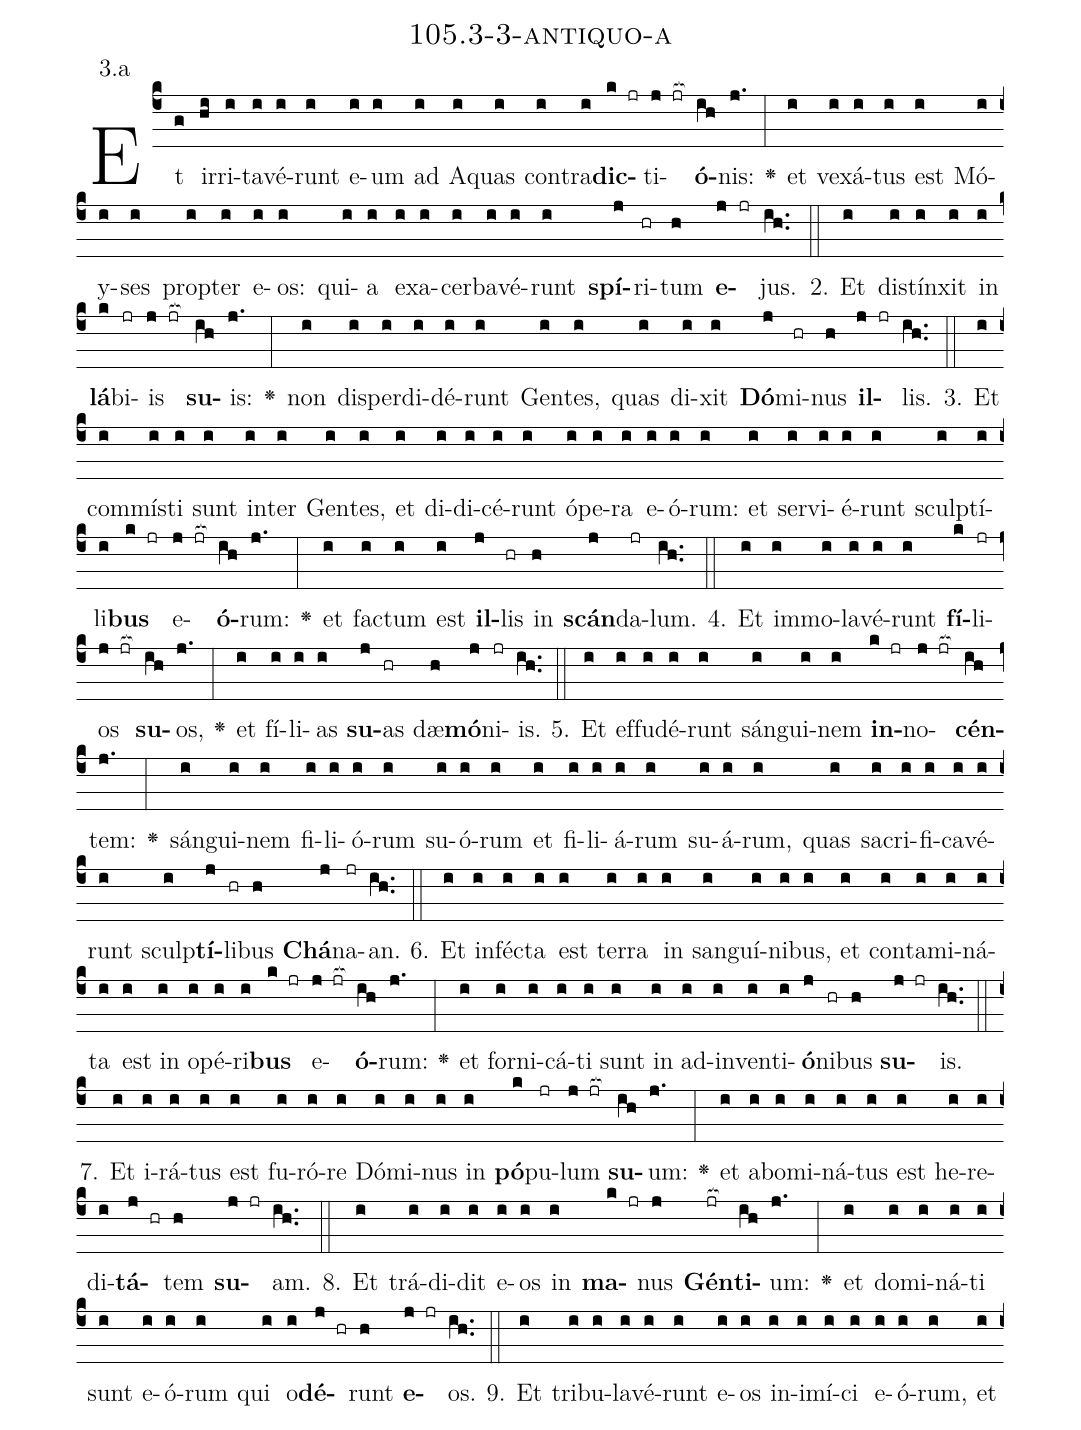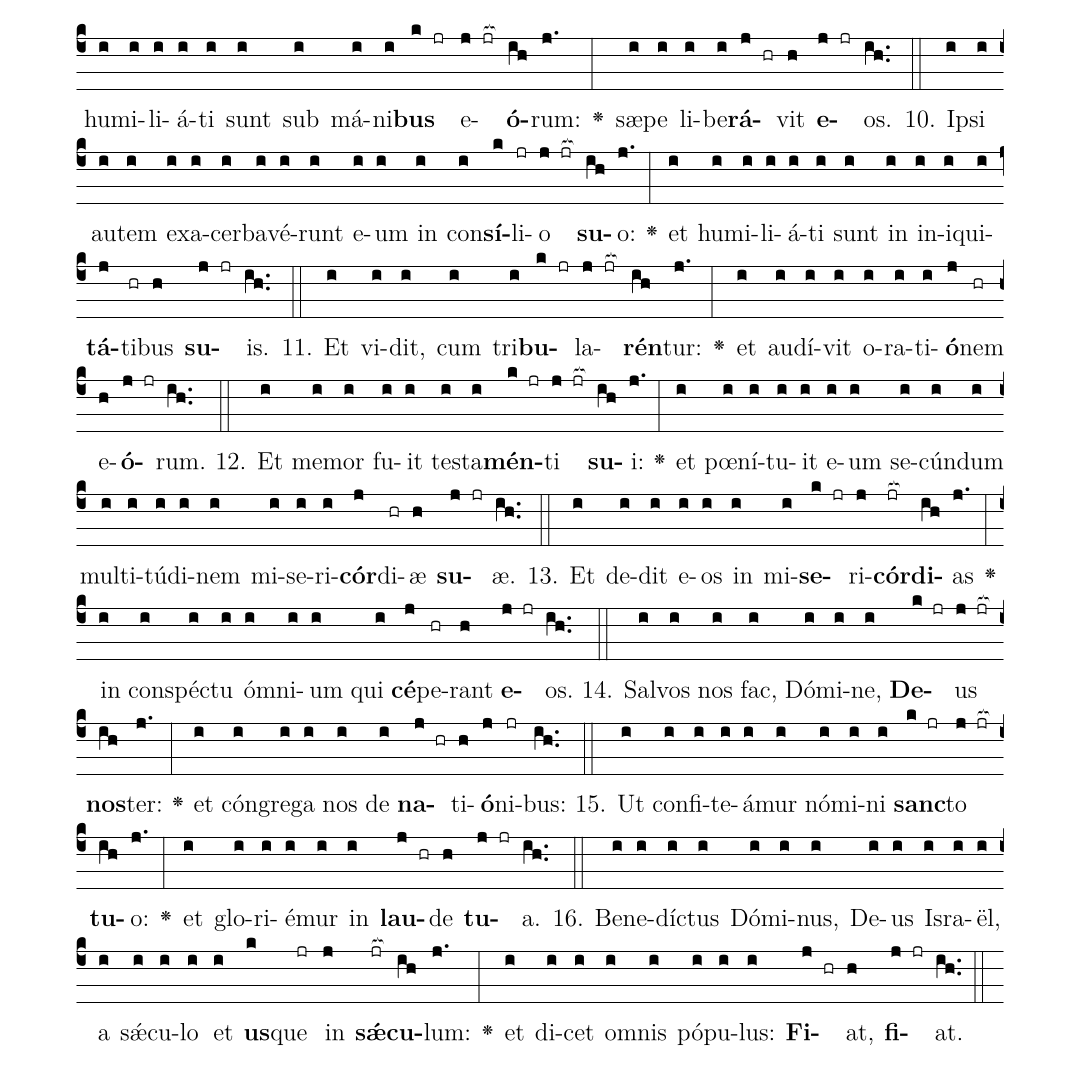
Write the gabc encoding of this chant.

name: 105.3-3-antiquo-a;
annotation: 3.a;
%%
(c4)Et(g) ir(hi)ri(i)ta(i)vé(i)runt(i) e(i)um(i) ad(i) A(i)quas(i) con(i)tra(i)<b>dic</b>(k jr)ti(j jr[ocb:1{])<b>ó</b>(ih[ocb:0}])nis:(j.) <v>\greheightstar</v>(:) et(i) ve(i)xá(i)tus(i) est(i) Mó(i)y(i)ses(i) prop(i)ter(i) e(i)os:(i) qui(i)a(i) ex(i)a(i)cer(i)ba(i)vé(i)runt(i) <b>spí</b>(j)ri(hr)tum(h) <b>e</b>(j jr)jus.(ih..) (::)
2. Et(i) di(i)stín(i)xit(i) in(i) <b>lá</b>(k)bi(jr)is(j jr[ocb:1{]) <b>su</b>(ih[ocb:0}])is:(j.) <v>\greheightstar</v>(:) non(i) dis(i)per(i)di(i)dé(i)runt(i) Gen(i)tes,(i) quas(i) di(i)xit(i) <b>Dó</b>(j)mi(hr)nus(h) <b>il</b>(j jr)lis.(ih..) (::)
3. Et(i) com(i)mís(i)ti(i) sunt(i) in(i)ter(i) Gen(i)tes,(i) et(i) di(i)di(i)cé(i)runt(i) ó(i)pe(i)ra(i) e(i)ó(i)rum:(i) et(i) ser(i)vi(i)é(i)runt(i) sculp(i)tí(i)li(i)<b>bus</b>(k jr) e(j jr[ocb:1{])<b>ó</b>(ih[ocb:0}])rum:(j.) <v>\greheightstar</v>(:) et(i) fac(i)tum(i) est(i) <b>il</b>(j)lis(hr) in(h) <b>scán</b>(j)da(jr)lum.(ih..) (::)
4. Et(i) im(i)mo(i)la(i)vé(i)runt(i) <b>fí</b>(k)li(jr)os(j jr[ocb:1{]) <b>su</b>(ih[ocb:0}])os,(j.) <v>\greheightstar</v>(:) et(i) fí(i)li(i)as(i) <b>su</b>(j)as(hr) dæ(h)<b>mó</b>(j)ni(jr)is.(ih..) (::)
5. Et(i) ef(i)fu(i)dé(i)runt(i) sán(i)gui(i)nem(i) <b>in</b>(k jr)no(j jr[ocb:1{])<b>cén</b>(ih[ocb:0}])tem:(j.) <v>\greheightstar</v>(:) sán(i)gui(i)nem(i) fi(i)li(i)ó(i)rum(i) su(i)ó(i)rum(i) et(i) fi(i)li(i)á(i)rum(i) su(i)á(i)rum,(i) quas(i) sa(i)cri(i)fi(i)ca(i)vé(i)runt(i) sculp(i)<b>tí</b>(j)li(hr)bus(h) <b>Chá</b>(j)na(jr)an.(ih..) (::)
6. Et(i) in(i)féc(i)ta(i) est(i) ter(i)ra(i) in(i) san(i)guí(i)ni(i)bus,(i) et(i) con(i)ta(i)mi(i)ná(i)ta(i) est(i) in(i) o(i)pé(i)ri(i)<b>bus</b>(k jr) e(j jr[ocb:1{])<b>ó</b>(ih[ocb:0}])rum:(j.) <v>\greheightstar</v>(:) et(i) for(i)ni(i)cá(i)ti(i) sunt(i) in(i) ad(i)in(i)ven(i)ti(i)<b>ó</b>(j)ni(hr)bus(h) <b>su</b>(j jr)is.(ih..) (::)
7. Et(i) i(i)rá(i)tus(i) est(i) fu(i)ró(i)re(i) Dó(i)mi(i)nus(i) in(i) <b>pó</b>(k)pu(jr)lum(j jr[ocb:1{]) <b>su</b>(ih[ocb:0}])um:(j.) <v>\greheightstar</v>(:) et(i) ab(i)o(i)mi(i)ná(i)tus(i) est(i) he(i)re(i)di(i)<b>tá</b>(j hr)tem(h) <b>su</b>(j jr)am.(ih..) (::)
8. Et(i) trá(i)di(i)dit(i) e(i)os(i) in(i) <b>ma</b>(k jr)nus(j) <b>Gén</b>(jr[ocb:1{])<b>ti</b>(ih[ocb:0}])um:(j.) <v>\greheightstar</v>(:) et(i) do(i)mi(i)ná(i)ti(i) sunt(i) e(i)ó(i)rum(i) qui(i) o(i)<b>dé</b>(j hr)runt(h) <b>e</b>(j jr)os.(ih..) (::)
9. Et(i) tri(i)bu(i)la(i)vé(i)runt(i) e(i)os(i) in(i)i(i)mí(i)ci(i) e(i)ó(i)rum,(i) et(i) hu(i)mi(i)li(i)á(i)ti(i) sunt(i) sub(i) má(i)ni(i)<b>bus</b>(k jr) e(j jr[ocb:1{])<b>ó</b>(ih[ocb:0}])rum:(j.) <v>\greheightstar</v>(:) sæ(i)pe(i) li(i)be(i)<b>rá</b>(j hr)vit(h) <b>e</b>(j jr)os.(ih..) (::)
10. Ip(i)si(i) au(i)tem(i) ex(i)a(i)cer(i)ba(i)vé(i)runt(i) e(i)um(i) in(i) con(i)<b>sí</b>(k)li(jr)o(j jr[ocb:1{]) <b>su</b>(ih[ocb:0}])o:(j.) <v>\greheightstar</v>(:) et(i) hu(i)mi(i)li(i)á(i)ti(i) sunt(i) in(i) in(i)i(i)qui(i)<b>tá</b>(j)ti(hr)bus(h) <b>su</b>(j jr)is.(ih..) (::)
11. Et(i) vi(i)dit,(i) cum(i) tri(i)<b>bu</b>(k jr)la(j jr[ocb:1{])<b>rén</b>(ih[ocb:0}])tur:(j.) <v>\greheightstar</v>(:) et(i) au(i)dí(i)vit(i) o(i)ra(i)ti(i)<b>ó</b>(j)nem(hr) e(h)<b>ó</b>(j jr)rum.(ih..) (::)
12. Et(i) me(i)mor(i) fu(i)it(i) tes(i)ta(i)<b>mén</b>(k jr)ti(j jr[ocb:1{]) <b>su</b>(ih[ocb:0}])i:(j.) <v>\greheightstar</v>(:) et(i) pœ(i)ní(i)tu(i)it(i) e(i)um(i) se(i)cún(i)dum(i) mul(i)ti(i)tú(i)di(i)nem(i) mi(i)se(i)ri(i)<b>cór</b>(j)di(hr)æ(h) <b>su</b>(j jr)æ.(ih..) (::)
13. Et(i) de(i)dit(i) e(i)os(i) in(i) mi(i)<b>se</b>(k jr)ri(j)<b>cór</b>(jr[ocb:1{])<b>di</b>(ih[ocb:0}])as(j.) <v>\greheightstar</v>(:) in(i) con(i)spéc(i)tu(i) óm(i)ni(i)um(i) qui(i) <b>cé</b>(j)pe(hr)rant(h) <b>e</b>(j jr)os.(ih..) (::)
14. Sal(i)vos(i) nos(i) fac,(i) Dó(i)mi(i)ne,(i) <b>De</b>(k jr)us(j jr[ocb:1{]) <b>nos</b>(ih[ocb:0}])ter:(j.) <v>\greheightstar</v>(:) et(i) cón(i)gre(i)ga(i) nos(i) de(i) <b>na</b>(j hr)ti(h)<b>ó</b>(j)ni(jr)bus:(ih..) (::)
15. Ut(i) con(i)fi(i)te(i)á(i)mur(i) nó(i)mi(i)ni(i) <b>sanc</b>(k jr)to(j jr[ocb:1{]) <b>tu</b>(ih[ocb:0}])o:(j.) <v>\greheightstar</v>(:) et(i) glo(i)ri(i)é(i)mur(i) in(i) <b>lau</b>(j hr)de(h) <b>tu</b>(j jr)a.(ih..) (::)
16. Be(i)ne(i)díc(i)tus(i) Dó(i)mi(i)nus,(i) De(i)us(i) Is(i)ra(i)ël,(i) a(i) sǽ(i)cu(i)lo(i) et(i) <b>us</b>(k)que(jr) in(j) <b>sǽ</b>(jr[ocb:1{])<b>cu</b>(ih[ocb:0}])lum:(j.) <v>\greheightstar</v>(:) et(i) di(i)cet(i) om(i)nis(i) pó(i)pu(i)lus:(i) <b>Fi</b>(j hr)at,(h) <b>fi</b>(j jr)at.(ih..) (::)
